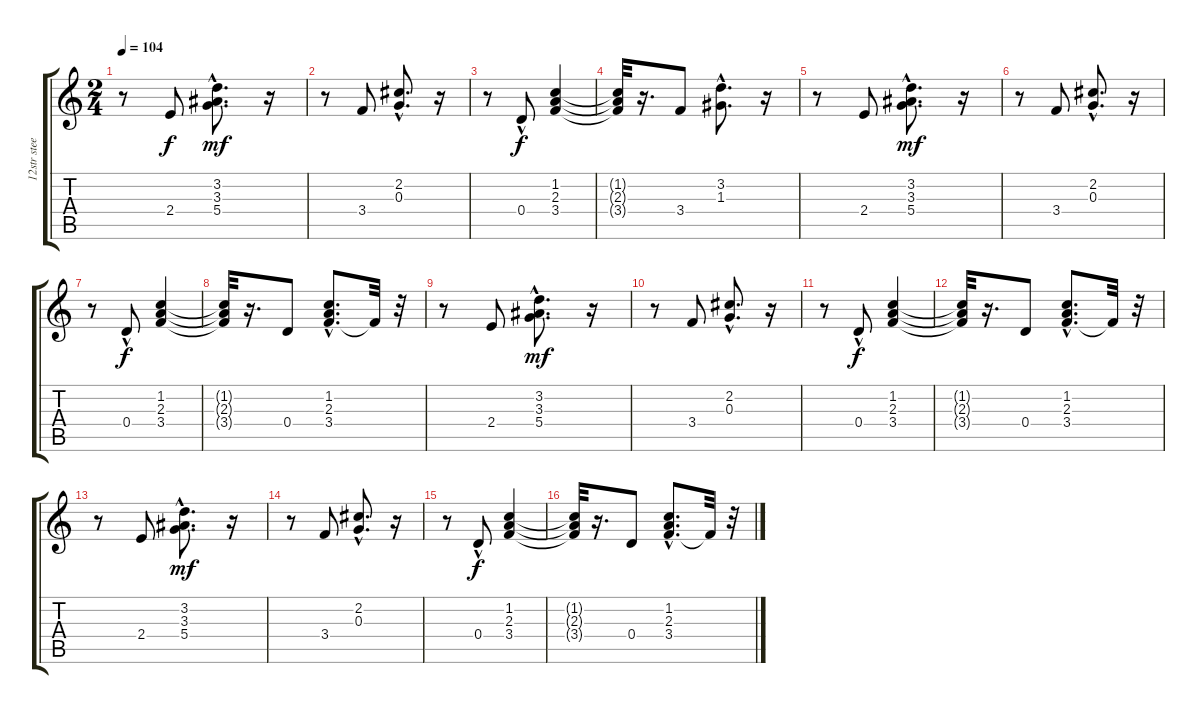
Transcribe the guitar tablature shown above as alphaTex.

\track ("12str steel" "12str stee") {instrument acousticguitarsteel}
\staff {score tabs}
\tuning (E4 B3 G3 D3 A2 E2) {hide}
\ts (2 4)
\tempo 104
\clef g2
\ks c
r.8{dy f} 2.4.8 (3.2 3.3{hac} 5.4).8{d dy mf} r.16 |
r.8 3.4.8 (2.2{hac} 0.3{hac}).8{d} r.16 |
r.8 0.4{hac}.8{dy f} (1.2 2.3 3.4).4 |
(1.2{t} 2.3{t} 3.4{t}).32 r.16{d} 3.4.8 (3.2{hac} 1.3{hac}).8{d} r.16 |
r.8 2.4.8 (3.2 3.3{hac} 5.4).8{d dy mf} r.16 |
r.8 3.4.8 (2.2{hac} 0.3{hac}).8{d} r.16 |
r.8 0.4{hac}.8{dy f} (1.2 2.3 3.4).4 |
(1.2{t} 2.3{t} 3.4{t}).32 r.16{d} 0.4.8 (1.2{hac} 2.3{hac} 3.4{hac}).8{d} 3.4{t}.32 r.32 |
r.8 2.4.8 (3.2 3.3{hac} 5.4).8{d dy mf} r.16 |
r.8 3.4.8 (2.2{hac} 0.3{hac}).8{d} r.16 |
r.8 0.4{hac}.8{dy f} (1.2 2.3 3.4).4 |
(1.2{t} 2.3{t} 3.4{t}).32 r.16{d} 0.4.8 (1.2{hac} 2.3{hac} 3.4{hac}).8{d} 3.4{t}.32 r.32 |
r.8 2.4.8 (3.2 3.3{hac} 5.4).8{d dy mf} r.16 |
r.8 3.4.8 (2.2{hac} 0.3{hac}).8{d} r.16 |
r.8 0.4{hac}.8{dy f} (1.2 2.3 3.4).4 |
(1.2{t} 2.3{t} 3.4{t}).32 r.16{d} 0.4.8 (1.2{hac} 2.3{hac} 3.4{hac}).8{d} 3.4{t}.32 r.32
